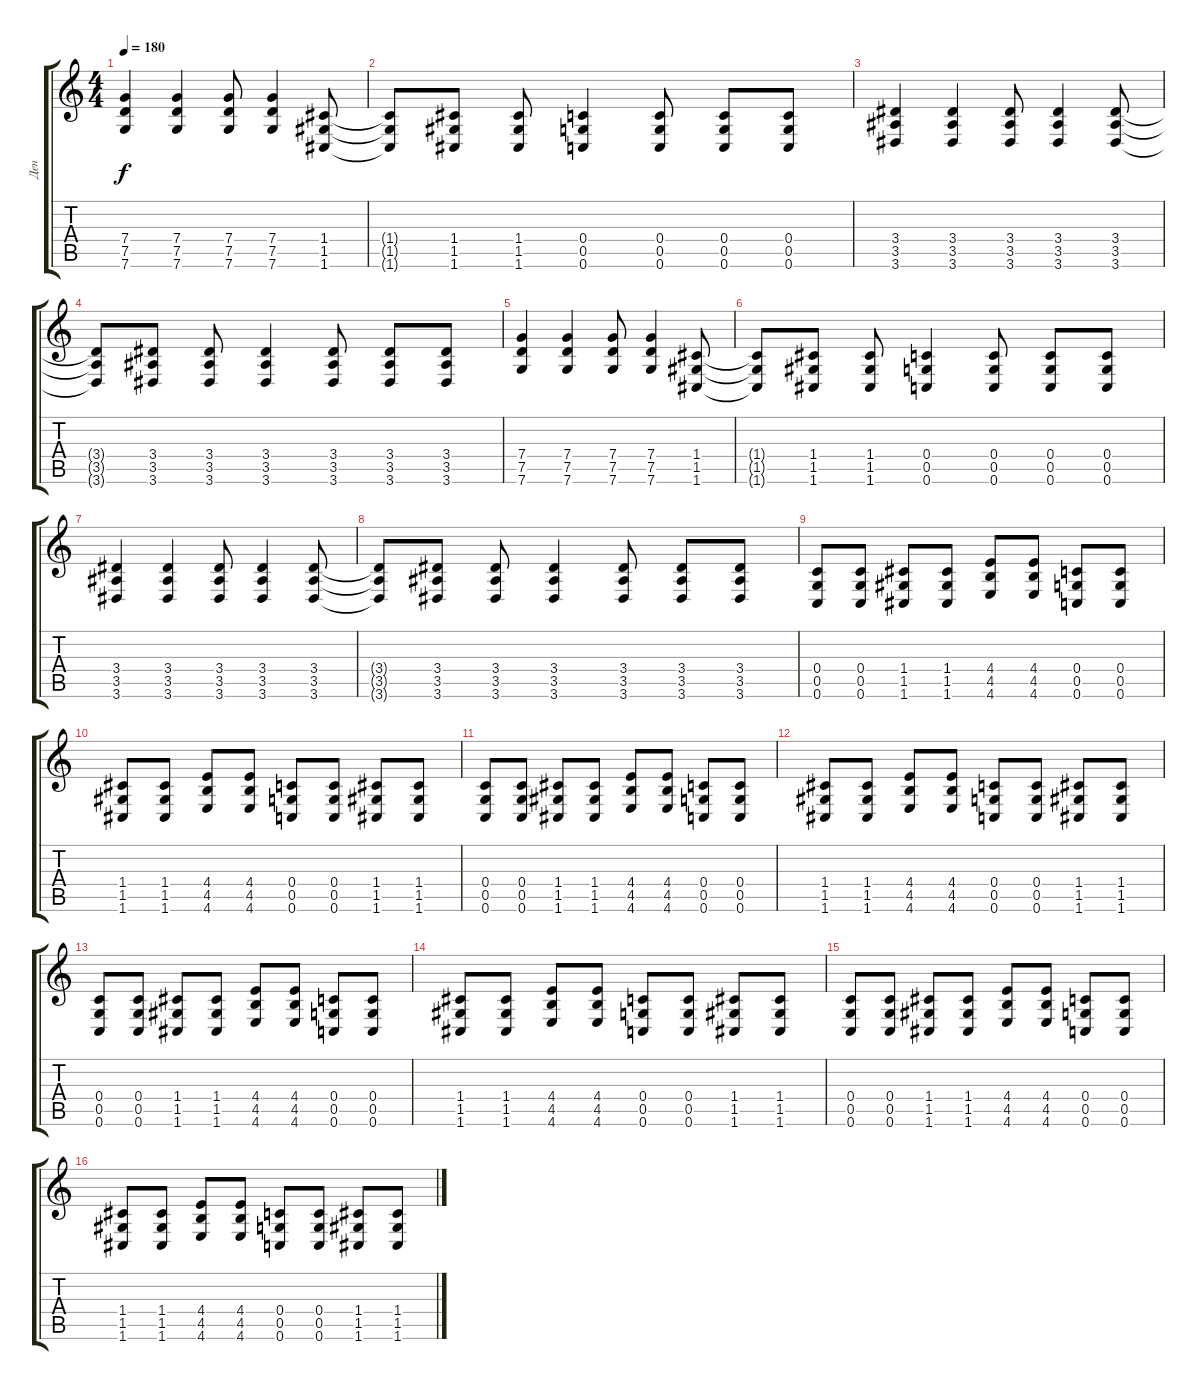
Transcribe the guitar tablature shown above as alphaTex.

\track ("Ден" "Ден") {instrument overdrivenguitar}
\staff {score tabs}
\tuning (D4 A3 F3 C3 G2 C2) {hide}
\ts (4 4)
\tempo 180
\clef g2
\ks c
(7.4 7.5 7.6).4{dy f} (7.4 7.5 7.6).4 (7.4 7.5 7.6).8 (7.4 7.5 7.6).4 (1.4 1.5 1.6).8 |
(1.4{t} 1.5{t} 1.6{t}).8 (1.4 1.5 1.6).8 (1.4 1.5 1.6).8 (0.4 0.5 0.6).4 (0.4 0.5 0.6).8 (0.4 0.5 0.6).8 (0.4 0.5 0.6).8 |
(3.4 3.5 3.6).4 (3.4 3.5 3.6).4 (3.4 3.5 3.6).8 (3.4 3.5 3.6).4 (3.4 3.5 3.6).8 |
(3.4{t} 3.5{t} 3.6{t}).8 (3.4 3.5 3.6).8 (3.4 3.5 3.6).8 (3.4 3.5 3.6).4 (3.4 3.5 3.6).8 (3.4 3.5 3.6).8 (3.4 3.5 3.6).8 |
(7.4 7.5 7.6).4 (7.4 7.5 7.6).4 (7.4 7.5 7.6).8 (7.4 7.5 7.6).4 (1.4 1.5 1.6).8 |
(1.4{t} 1.5{t} 1.6{t}).8 (1.4 1.5 1.6).8 (1.4 1.5 1.6).8 (0.4 0.5 0.6).4 (0.4 0.5 0.6).8 (0.4 0.5 0.6).8 (0.4 0.5 0.6).8 |
(3.4 3.5 3.6).4 (3.4 3.5 3.6).4 (3.4 3.5 3.6).8 (3.4 3.5 3.6).4 (3.4 3.5 3.6).8 |
(3.4{t} 3.5{t} 3.6{t}).8 (3.4 3.5 3.6).8 (3.4 3.5 3.6).8 (3.4 3.5 3.6).4 (3.4 3.5 3.6).8 (3.4 3.5 3.6).8 (3.4 3.5 3.6).8 |
(0.4 0.5 0.6).8 (0.4 0.5 0.6).8 (1.4 1.5 1.6).8 (1.4 1.5 1.6).8 (4.4 4.5 4.6).8 (4.4 4.5 4.6).8 (0.4 0.5 0.6).8 (0.4 0.5 0.6).8 |
(1.4 1.5 1.6).8 (1.4 1.5 1.6).8 (4.4 4.5 4.6).8 (4.4 4.5 4.6).8 (0.4 0.5 0.6).8 (0.4 0.5 0.6).8 (1.4 1.5 1.6).8 (1.4 1.5 1.6).8 |
(0.4 0.5 0.6).8 (0.4 0.5 0.6).8 (1.4 1.5 1.6).8 (1.4 1.5 1.6).8 (4.4 4.5 4.6).8 (4.4 4.5 4.6).8 (0.4 0.5 0.6).8 (0.4 0.5 0.6).8 |
(1.4 1.5 1.6).8 (1.4 1.5 1.6).8 (4.4 4.5 4.6).8 (4.4 4.5 4.6).8 (0.4 0.5 0.6).8 (0.4 0.5 0.6).8 (1.4 1.5 1.6).8 (1.4 1.5 1.6).8 |
(0.4 0.5 0.6).8 (0.4 0.5 0.6).8 (1.4 1.5 1.6).8 (1.4 1.5 1.6).8 (4.4 4.5 4.6).8 (4.4 4.5 4.6).8 (0.4 0.5 0.6).8 (0.4 0.5 0.6).8 |
(1.4 1.5 1.6).8 (1.4 1.5 1.6).8 (4.4 4.5 4.6).8 (4.4 4.5 4.6).8 (0.4 0.5 0.6).8 (0.4 0.5 0.6).8 (1.4 1.5 1.6).8 (1.4 1.5 1.6).8 |
(0.4 0.5 0.6).8 (0.4 0.5 0.6).8 (1.4 1.5 1.6).8 (1.4 1.5 1.6).8 (4.4 4.5 4.6).8 (4.4 4.5 4.6).8 (0.4 0.5 0.6).8 (0.4 0.5 0.6).8 |
(1.4 1.5 1.6).8 (1.4 1.5 1.6).8 (4.4 4.5 4.6).8 (4.4 4.5 4.6).8 (0.4 0.5 0.6).8 (0.4 0.5 0.6).8 (1.4 1.5 1.6).8 (1.4 1.5 1.6).8
